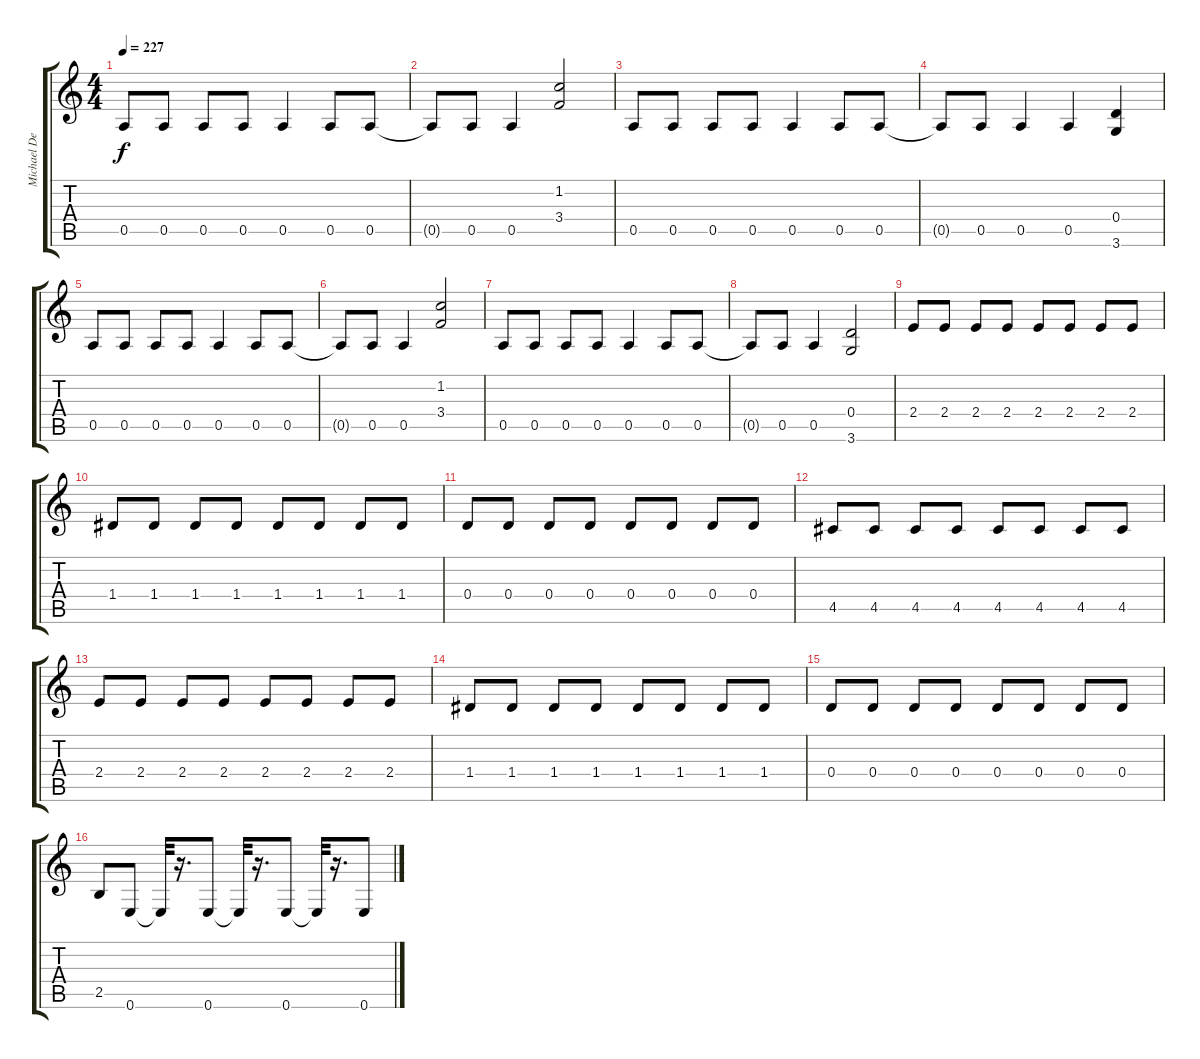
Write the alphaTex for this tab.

\track ("Michael Denner" "Michael De") {instrument distortionguitar}
\staff {score tabs}
\tuning (E4 B3 G3 D3 A2 E2) {hide}
\ts (4 4)
\tempo 227
\clef g2
\ks c
0.5.8{dy f} 0.5.8 0.5.8 0.5.8 0.5.4 0.5.8 0.5.8 |
0.5{t}.8 0.5.8 0.5.4 (1.2 3.4).2 |
0.5.8 0.5.8 0.5.8 0.5.8 0.5.4 0.5.8 0.5.8 |
0.5{t}.8 0.5.8 0.5.4 0.5.4 (0.4 3.6).4 |
0.5.8 0.5.8 0.5.8 0.5.8 0.5.4 0.5.8 0.5.8 |
0.5{t}.8 0.5.8 0.5.4 (1.2 3.4).2 |
0.5.8 0.5.8 0.5.8 0.5.8 0.5.4 0.5.8 0.5.8 |
0.5{t}.8 0.5.8 0.5.4 (0.4 3.6).2 |
2.4.8 2.4.8 2.4.8 2.4.8 2.4.8 2.4.8 2.4.8 2.4.8 |
1.4.8 1.4.8 1.4.8 1.4.8 1.4.8 1.4.8 1.4.8 1.4.8 |
0.4.8 0.4.8 0.4.8 0.4.8 0.4.8 0.4.8 0.4.8 0.4.8 |
4.5.8 4.5.8 4.5.8 4.5.8 4.5.8 4.5.8 4.5.8 4.5.8 |
2.4.8 2.4.8 2.4.8 2.4.8 2.4.8 2.4.8 2.4.8 2.4.8 |
1.4.8 1.4.8 1.4.8 1.4.8 1.4.8 1.4.8 1.4.8 1.4.8 |
0.4.8 0.4.8 0.4.8 0.4.8 0.4.8 0.4.8 0.4.8 0.4.8 |
2.5.8 0.6.8 0.6{t}.32 r.16{d} 0.6.8 0.6{t}.32 r.16{d} 0.6.8 0.6{t}.32 r.16{d} 0.6.8
